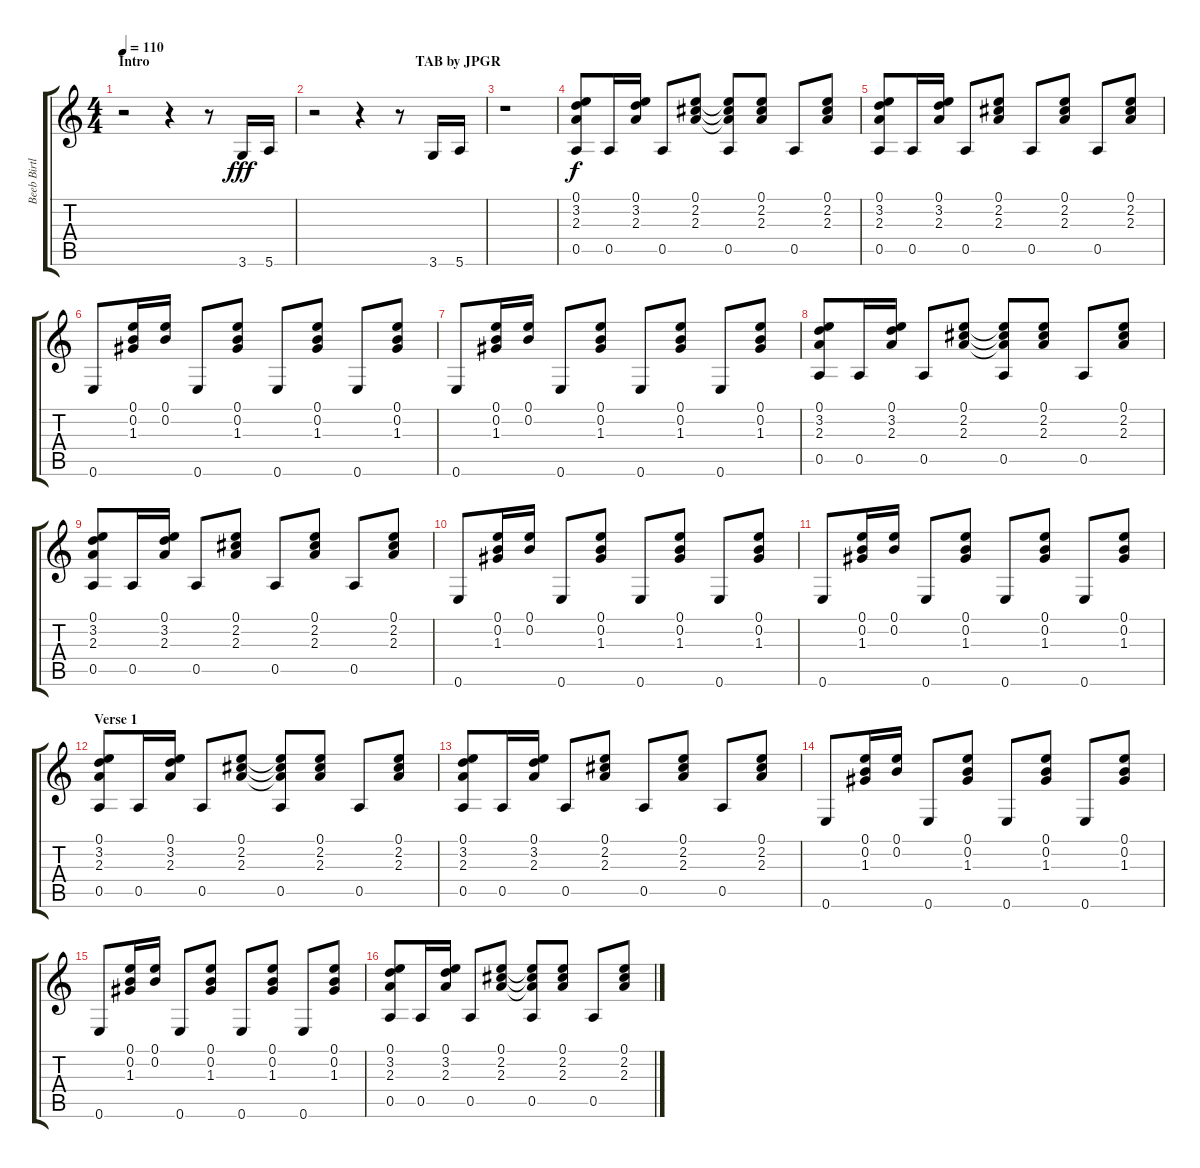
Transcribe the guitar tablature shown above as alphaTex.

\track ("Beeb Birtles" "Beeb Birtl") {instrument acousticguitarsteel}
\staff {score tabs}
\tuning (E4 B3 G3 D3 A2 E2) {hide}
\ts (4 4)
\section ("" "Intro                                                                            TAB by JPGR")
\tempo 110
\clef g2
\ks c
r.2{dy fff instrument acousticguitarsteel} r.4 r.8 3.6.16 5.6.16 |
r.2 r.4 r.8 3.6.16 5.6.16 |
r.1 |
(0.1 3.2 2.3 0.5).8{dy f} 0.5.16 (0.1 3.2 2.3).16 0.5.8 (0.1 2.2 2.3).8 (0.1{t} 2.2{t} 2.3{t} 0.5).8 (0.1 2.2 2.3).8 0.5.8 (0.1 2.2 2.3).8 |
(0.1 3.2 2.3 0.5).8 0.5.16 (0.1 3.2 2.3).16 0.5.8 (0.1 2.2 2.3).8 0.5.8 (0.1 2.2 2.3).8 0.5.8 (0.1 2.2 2.3).8 |
0.6.8 (0.1 0.2 1.3).16 (0.1 0.2).16 0.6.8 (0.1 0.2 1.3).8 0.6.8 (0.1 0.2 1.3).8 0.6.8 (0.1 0.2 1.3).8 |
0.6.8 (0.1 0.2 1.3).16 (0.1 0.2).16 0.6.8 (0.1 0.2 1.3).8 0.6.8 (0.1 0.2 1.3).8 0.6.8 (0.1 0.2 1.3).8 |
(0.1 3.2 2.3 0.5).8 0.5.16 (0.1 3.2 2.3).16 0.5.8 (0.1 2.2 2.3).8 (0.1{t} 2.2{t} 2.3{t} 0.5).8 (0.1 2.2 2.3).8 0.5.8 (0.1 2.2 2.3).8 |
(0.1 3.2 2.3 0.5).8 0.5.16 (0.1 3.2 2.3).16 0.5.8 (0.1 2.2 2.3).8 0.5.8 (0.1 2.2 2.3).8 0.5.8 (0.1 2.2 2.3).8 |
0.6.8 (0.1 0.2 1.3).16 (0.1 0.2).16 0.6.8 (0.1 0.2 1.3).8 0.6.8 (0.1 0.2 1.3).8 0.6.8 (0.1 0.2 1.3).8 |
0.6.8 (0.1 0.2 1.3).16 (0.1 0.2).16 0.6.8 (0.1 0.2 1.3).8 0.6.8 (0.1 0.2 1.3).8 0.6.8 (0.1 0.2 1.3).8 |
\section ("" "Verse 1")
(0.1 3.2 2.3 0.5).8 0.5.16 (0.1 3.2 2.3).16 0.5.8 (0.1 2.2 2.3).8 (0.1{t} 2.2{t} 2.3{t} 0.5).8 (0.1 2.2 2.3).8 0.5.8 (0.1 2.2 2.3).8 |
(0.1 3.2 2.3 0.5).8 0.5.16 (0.1 3.2 2.3).16 0.5.8 (0.1 2.2 2.3).8 0.5.8 (0.1 2.2 2.3).8 0.5.8 (0.1 2.2 2.3).8 |
0.6.8 (0.1 0.2 1.3).16 (0.1 0.2).16 0.6.8 (0.1 0.2 1.3).8 0.6.8 (0.1 0.2 1.3).8 0.6.8 (0.1 0.2 1.3).8 |
0.6.8 (0.1 0.2 1.3).16 (0.1 0.2).16 0.6.8 (0.1 0.2 1.3).8 0.6.8 (0.1 0.2 1.3).8 0.6.8 (0.1 0.2 1.3).8 |
(0.1 3.2 2.3 0.5).8 0.5.16 (0.1 3.2 2.3).16 0.5.8 (0.1 2.2 2.3).8 (0.1{t} 2.2{t} 2.3{t} 0.5).8 (0.1 2.2 2.3).8 0.5.8 (0.1 2.2 2.3).8
